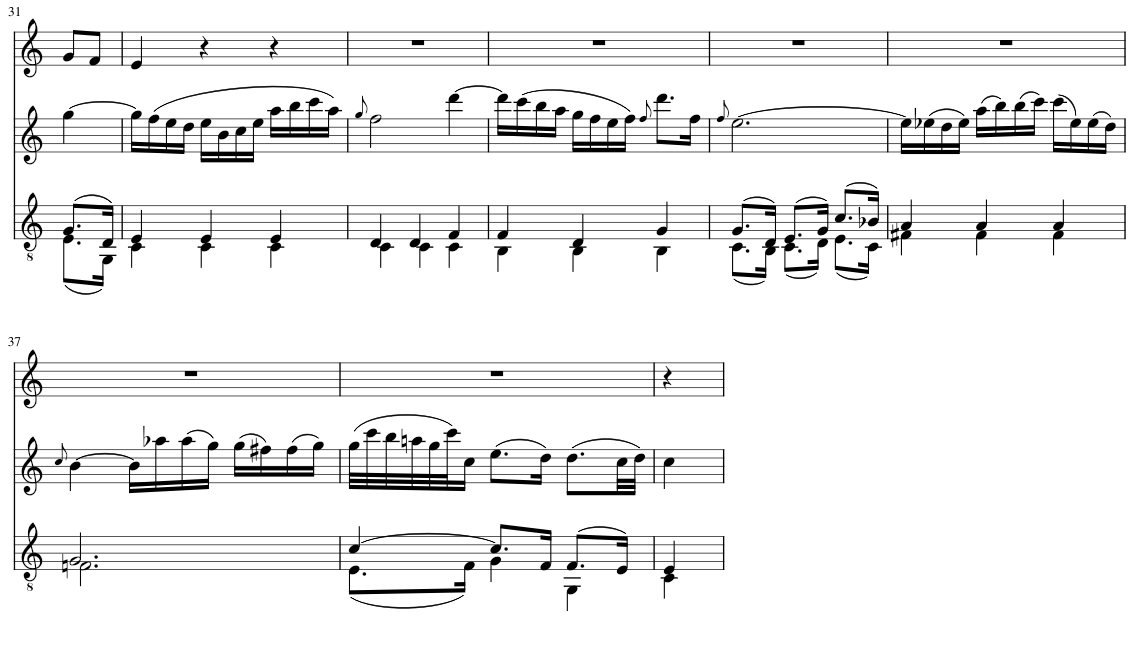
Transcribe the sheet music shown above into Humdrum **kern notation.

**kern	**kern	**kern
*part3	*part2	*part1
*staff3	*staff2	*staff1
*I"Piano	*I"P2	*I"P1
*I'Pno	*	*
!!LO:PB:g=z
*clefG2	*clefG2	*clefG2
*k[]	*k[]	*k[]
*M3/4	*M3/4	*M3/4
=31	=31	=31
*^	*	*
(8.G/L	(8.E\L	[>4gg\	8g/L
.	.	.	8f/J
16D/Jk)	16GG\Jk)	.	.
=32	=32	=32	=32
4E/	4C\	16gg\LL]	4e/
.	.	(16ff\	.
.	.	16ee\	.
.	.	16dd\JJ	.
4E/	4C\	16ee\LL	4r
.	.	16b\	.
.	.	16cc\	.
.	.	16ee\JJ	.
4E/	4C\	16aa\LL	4r
.	.	16bb\	.
.	.	16ccc\	.
.	.	16aa\JJ)	.
=33	=33	=33	=33
.	.	8qgg/	.
4D/	4C\	2ff\	2.r
4D/	4C\	.	.
4F/	4C\	[>4ddd\	.
=34	=34	=34	=34
4F/	4BB\	16ddd\LL]	2.r
.	.	(16ccc\	.
.	.	16bb\	.
.	.	16aa\JJ	.
4D/	4BB\	16gg\LL	.
.	.	16ff\	.
.	.	16ee\	.
.	.	16ff\JJ)	.
.	.	8qff/	.
4G/	4BB\	8.ddd\L	.
.	.	16ff\Jk	.
=35	=35	=35	=35
.	.	8qff/	.
(8.G/L	(8.C\L	[>2.ee\	2.r
16D/Jk)	16BB\Jk)	.	.
(8.E/L	(8.C\L	.	.
16G/Jk)	16D\Jk)	.	.
(8.c/L	(8.E\L	.	.
16B-X/Jk)	16C\Jk)	.	.
=36	=36	=36	=36
4A/	4F#X\	16ee\LL]	2.r
.	.	(16ee-X\	.
.	.	16dd\	.
.	.	16ee-\JJ)	.
4A/	4F#\	(16aa\LL	.
.	.	16bb\)	.
.	.	(16bb\	.
.	.	16ccc\JJ)	.
4A/	4F#\	(16ccc\LL	.
.	.	16ee-\)	.
.	.	(16ee-\	.
.	.	16dd\JJ)	.
!!LO:LB:g=z
=37	=37	=37	=37
.	.	8qcc/	.
2.G/	2.Fn\	[>4b\	2.r
.	.	16b\LL]	.
.	.	16aa-X\	.
.	.	(16aa-\	.
.	.	16gg\JJ)	.
.	.	(16gg\LL	.
.	.	16ff#X\)	.
.	.	(16ff#\	.
.	.	16gg\JJ)	.
=38	=38	=38	=38
[>4c/	(8.E\L	(32gg\LLL	2.r
.	.	32ccc\	.
.	.	32bb\	.
.	.	32aan\	.
.	.	32gg\	.
.	.	32ccc\J)	.
.	16F\Jk)	16cc\JJ	.
8.c/L]	4G\	(8.ee\L	.
16F/Jk	.	16dd\Jk)	.
(8.F/L	4GG\	(8.dd\L	.
16E/Jk)	.	32cc\LL	.
.	.	32dd\JJJ)	.
=39	=39	=39	=39
4E/	4C\	4cc\	4r
*v	*v	*	*
=	=	=
*-	*-	*-
